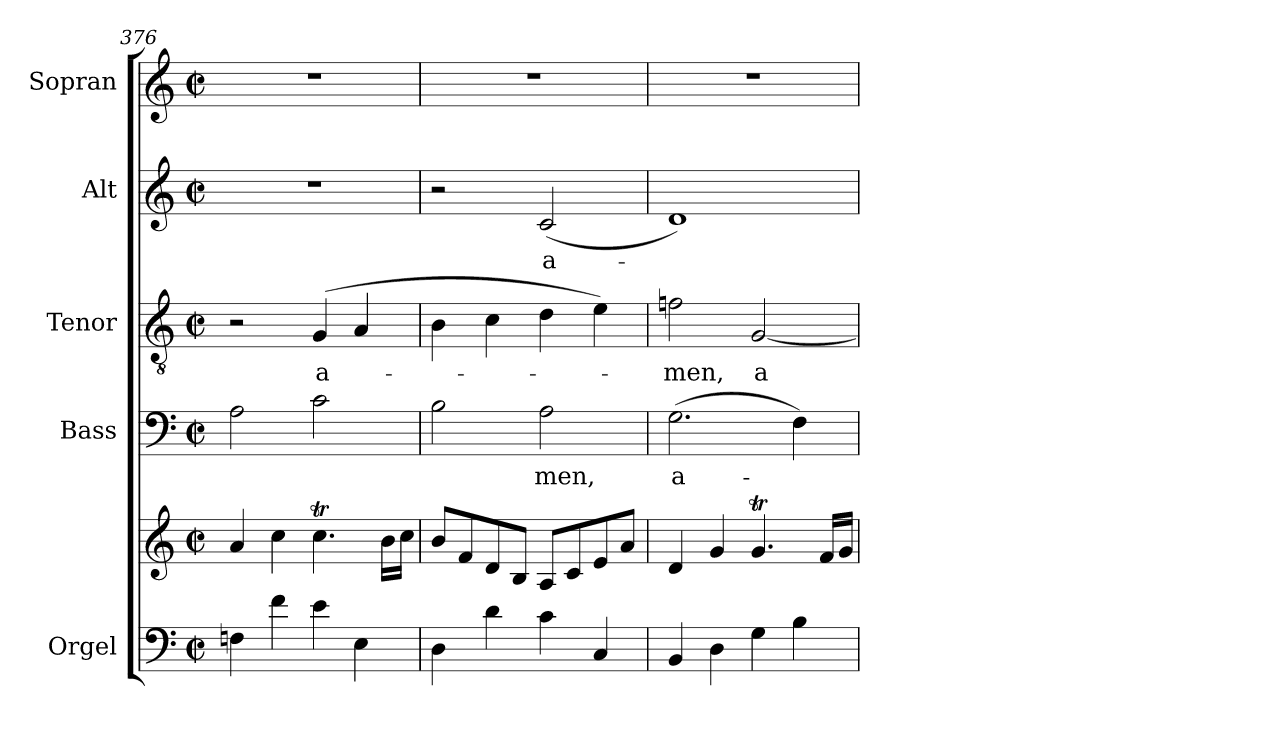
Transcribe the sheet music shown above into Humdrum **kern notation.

**kern	**kern	**kern	**text	**kern	**text	**kern	**text	**kern
*part5	*part5	*part4	*part4	*part3	*part3	*part2	*part2	*part1
*staff6	*staff5	*staff4	*staff4	*staff3	*staff3	*staff2	*staff2	*staff1
*I"Orgel	*	*I"Bass	*	*I"Tenor	*	*I"Alt	*	*I"Sopran
*I'Org.	*	*I'B.	*	*I'T.	*	*I'A.	*	*I'S.
*clefF4	*clefG2	*clefF4	*	*clefGv2	*	*clefG2	*	*clefG2
*k[]	*k[]	*k[]	*	*k[]	*	*k[]	*	*k[]
*C:	*C:	*C:	*	*C:	*	*C:	*	*C:
*M2/2	*M2/2	*M2/2	*	*M2/2	*	*M2/2	*	*M2/2
*met(c|)	*met(c|)	*met(c|)	*	*met(c|)	*	*met(c|)	*	*met(c|)
=376	=376	=376	=376	=376	=376	=376	=376	=376
4Fn\	4a/	2A\	.	2r	.	1r	.	1r
4f\	4cc\	.	.	.	.	.	.	.
!	!	!	!	!	!LO:LY:b	!	!	!
4e\	4.ccT\	2c\	.	(4G/	a-	.	.	.
4E\	.	.	.	4A/	.	.	.	.
.	16b\LL	.	.	.	.	.	.	.
.	16cc\JJ	.	.	.	.	.	.	.
=377	=377	=377	=377	=377	=377	=377	=377	=377
4D\	8b/L	2B\	.	4B\	.	2r	.	1r
.	8f/	.	.	.	.	.	.	.
4d\	8d/	.	.	4c\	.	.	.	.
.	8B/J	.	.	.	.	.	.	.
!	!	!	!LO:LY:b	!	!	!	!LO:LY:b	!
4c\	8A/L	2A\	-men,	4d\	.	(<2c/	a-	.
.	8c/	.	.	.	.	.	.	.
4C/	8e/	.	.	4e\)	.	.	.	.
.	8a/J	.	.	.	.	.	.	.
=378	=378	=378	=378	=378	=378	=378	=378	=378
!	!	!	!LO:LY:b	!	!LO:LY:b	!	!	!
4BB/	4d/	(>2.G\	a-	2fn\	-men,	1d)	.	1r
4D\	4g/	.	.	.	.	.	.	.
!	!	!	!	!	!LO:LY:b	!	!	!
4G\	4.gT/	.	.	[2G/	a-	.	.	.
4B\	.	4F\)	.	.	.	.	.	.
.	16f/LL	.	.	.	.	.	.	.
.	16g/JJ	.	.	.	.	.	.	.
=	=	=	=	=	=	=	=	=
*-	*-	*-	*-	*-	*-	*-	*-	*-
